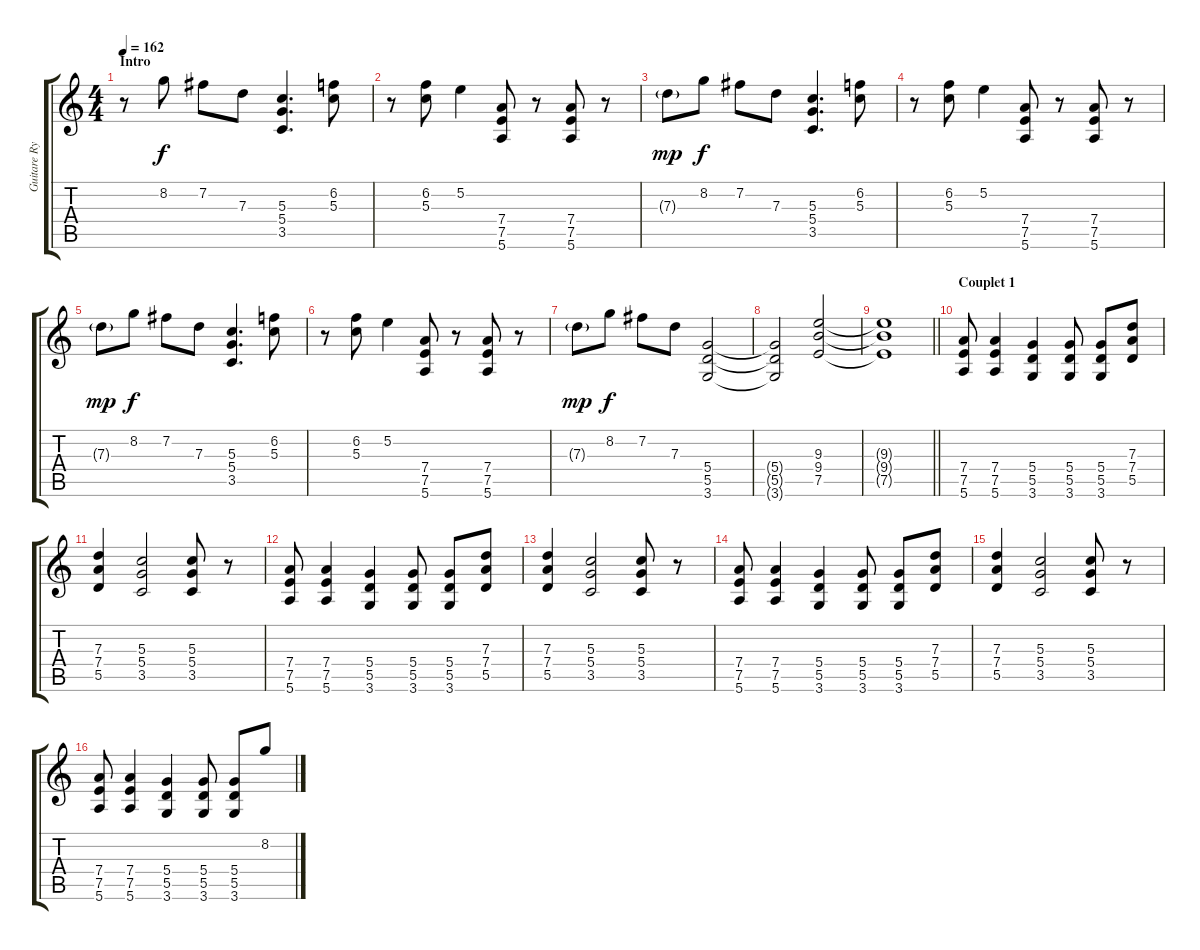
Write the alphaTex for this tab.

\track ("Guitare Rythm." "Guitare Ry") {instrument overdrivenguitar}
\staff {score tabs}
\tuning (E4 B3 G3 D3 A2 E2) {hide}
\ts (4 4)
\section ("" "Intro")
\tempo 162
\clef g2
\ks c
r.8{dy f instrument overdrivenguitar} 8.2.8 7.2.8 7.3.8 (5.3 5.4 3.5).4{d} (6.2 5.3).8 |
r.8 (6.2 5.3).8 5.2.4 (7.4 7.5 5.6).8 r.8 (7.4 7.5 5.6).8 r.8 |
7.3{g}.8{dy mp} 8.2.8{dy f} 7.2.8 7.3.8 (5.3 5.4 3.5).4{d} (6.2 5.3).8 |
r.8 (6.2 5.3).8 5.2.4 (7.4 7.5 5.6).8 r.8 (7.4 7.5 5.6).8 r.8 |
7.3{g}.8{dy mp} 8.2.8{dy f} 7.2.8 7.3.8 (5.3 5.4 3.5).4{d} (6.2 5.3).8 |
r.8 (6.2 5.3).8 5.2.4 (7.4 7.5 5.6).8 r.8 (7.4 7.5 5.6).8 r.8 |
7.3{g}.8{dy mp} 8.2.8{dy f} 7.2.8 7.3.8 (5.4 5.5 3.6).2 |
(5.4{t} 5.5{t} 3.6{t}).2 (9.3 9.4 7.5).2 |
\barLineRight lightlight
(9.3{t} 9.4{t} 7.5{t}).1 |
\section ("" "Couplet 1")
(7.4 7.5 5.6).8 (7.4 7.5 5.6).4 (5.4 5.5 3.6).4 (5.4 5.5 3.6).8 (5.4 5.5 3.6).8 (7.3 7.4 5.5).8 |
(7.3 7.4 5.5).4 (5.3 5.4 3.5).2 (5.3 5.4 3.5).8 r.8 |
(7.4 7.5 5.6).8 (7.4 7.5 5.6).4 (5.4 5.5 3.6).4 (5.4 5.5 3.6).8 (5.4 5.5 3.6).8 (7.3 7.4 5.5).8 |
(7.3 7.4 5.5).4 (5.3 5.4 3.5).2 (5.3 5.4 3.5).8 r.8 |
(7.4 7.5 5.6).8 (7.4 7.5 5.6).4 (5.4 5.5 3.6).4 (5.4 5.5 3.6).8 (5.4 5.5 3.6).8 (7.3 7.4 5.5).8 |
(7.3 7.4 5.5).4 (5.3 5.4 3.5).2 (5.3 5.4 3.5).8 r.8 |
(7.4 7.5 5.6).8 (7.4 7.5 5.6).4 (5.4 5.5 3.6).4 (5.4 5.5 3.6).8 (5.4 5.5 3.6).8 8.2.8
